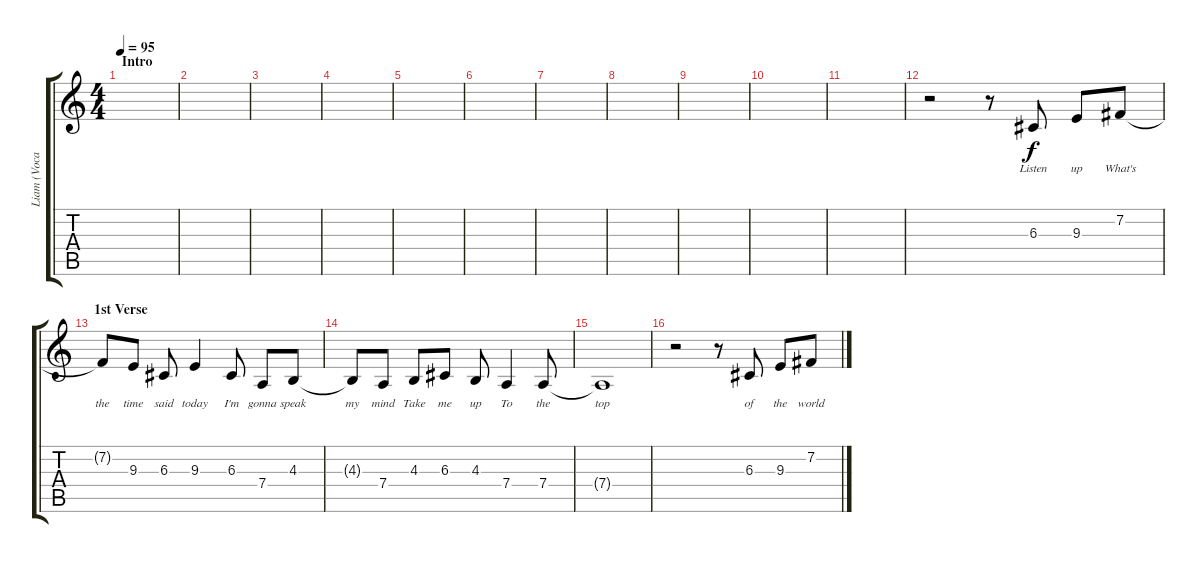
\track ("Liam (Vocals)" "Liam (Voca") {instrument lead8bassandlead}
\staff {score tabs}
\tuning (E4 B3 G3 D3 A2 E2) {hide}
\ts (4 4)
\section ("" "Intro")
\tempo 95
\clef g2
\ks c
|
|
|
|
|
|
|
|
|
|
|
r.2 r.8 6.3.8{lyrics (0 "Listen") lyrics (1 "") lyrics (2 "") lyrics (3 "") lyrics (4 "")} 9.3.8{lyrics (0 "up") lyrics (1 "") lyrics (2 "") lyrics (3 "") lyrics (4 "")} 7.2.8{lyrics (0 "What's") lyrics (1 "") lyrics (2 "") lyrics (3 "") lyrics (4 "")} |
\section ("" "1st Verse")
7.2{t}.8{lyrics (0 "the") lyrics (1 "") lyrics (2 "") lyrics (3 "") lyrics (4 "")} 9.3.8{lyrics (0 "time") lyrics (1 "") lyrics (2 "") lyrics (3 "") lyrics (4 "")} 6.3.8{lyrics (0 "said") lyrics (1 "") lyrics (2 "") lyrics (3 "") lyrics (4 "")} 9.3.4{lyrics (0 "today") lyrics (1 "") lyrics (2 "") lyrics (3 "") lyrics (4 "")} 6.3.8{lyrics (0 "I'm") lyrics (1 "") lyrics (2 "") lyrics (3 "") lyrics (4 "")} 7.4.8{lyrics (0 "gonna") lyrics (1 "") lyrics (2 "") lyrics (3 "") lyrics (4 "")} 4.3.8{lyrics (0 "speak") lyrics (1 "") lyrics (2 "") lyrics (3 "") lyrics (4 "")} |
4.3{t}.8{lyrics (0 "my") lyrics (1 "") lyrics (2 "") lyrics (3 "") lyrics (4 "")} 7.4.8{lyrics (0 "mind") lyrics (1 "") lyrics (2 "") lyrics (3 "") lyrics (4 "")} 4.3.8{lyrics (0 "Take") lyrics (1 "") lyrics (2 "") lyrics (3 "") lyrics (4 "")} 6.3.8{lyrics (0 "me") lyrics (1 "") lyrics (2 "") lyrics (3 "") lyrics (4 "")} 4.3.8{lyrics (0 "up") lyrics (1 "") lyrics (2 "") lyrics (3 "") lyrics (4 "")} 7.4.4{lyrics (0 "To") lyrics (1 "") lyrics (2 "") lyrics (3 "") lyrics (4 "")} 7.4.8{lyrics (0 "the") lyrics (1 "") lyrics (2 "") lyrics (3 "") lyrics (4 "")} |
7.4{t}.1{lyrics (0 "top") lyrics (1 "") lyrics (2 "") lyrics (3 "") lyrics (4 "")} |
r.2 r.8 6.3.8{lyrics (0 "of") lyrics (1 "") lyrics (2 "") lyrics (3 "") lyrics (4 "")} 9.3.8{lyrics (0 "the") lyrics (1 "") lyrics (2 "") lyrics (3 "") lyrics (4 "")} 7.2.8{lyrics (0 "world") lyrics (1 "") lyrics (2 "") lyrics (3 "") lyrics (4 "")}
